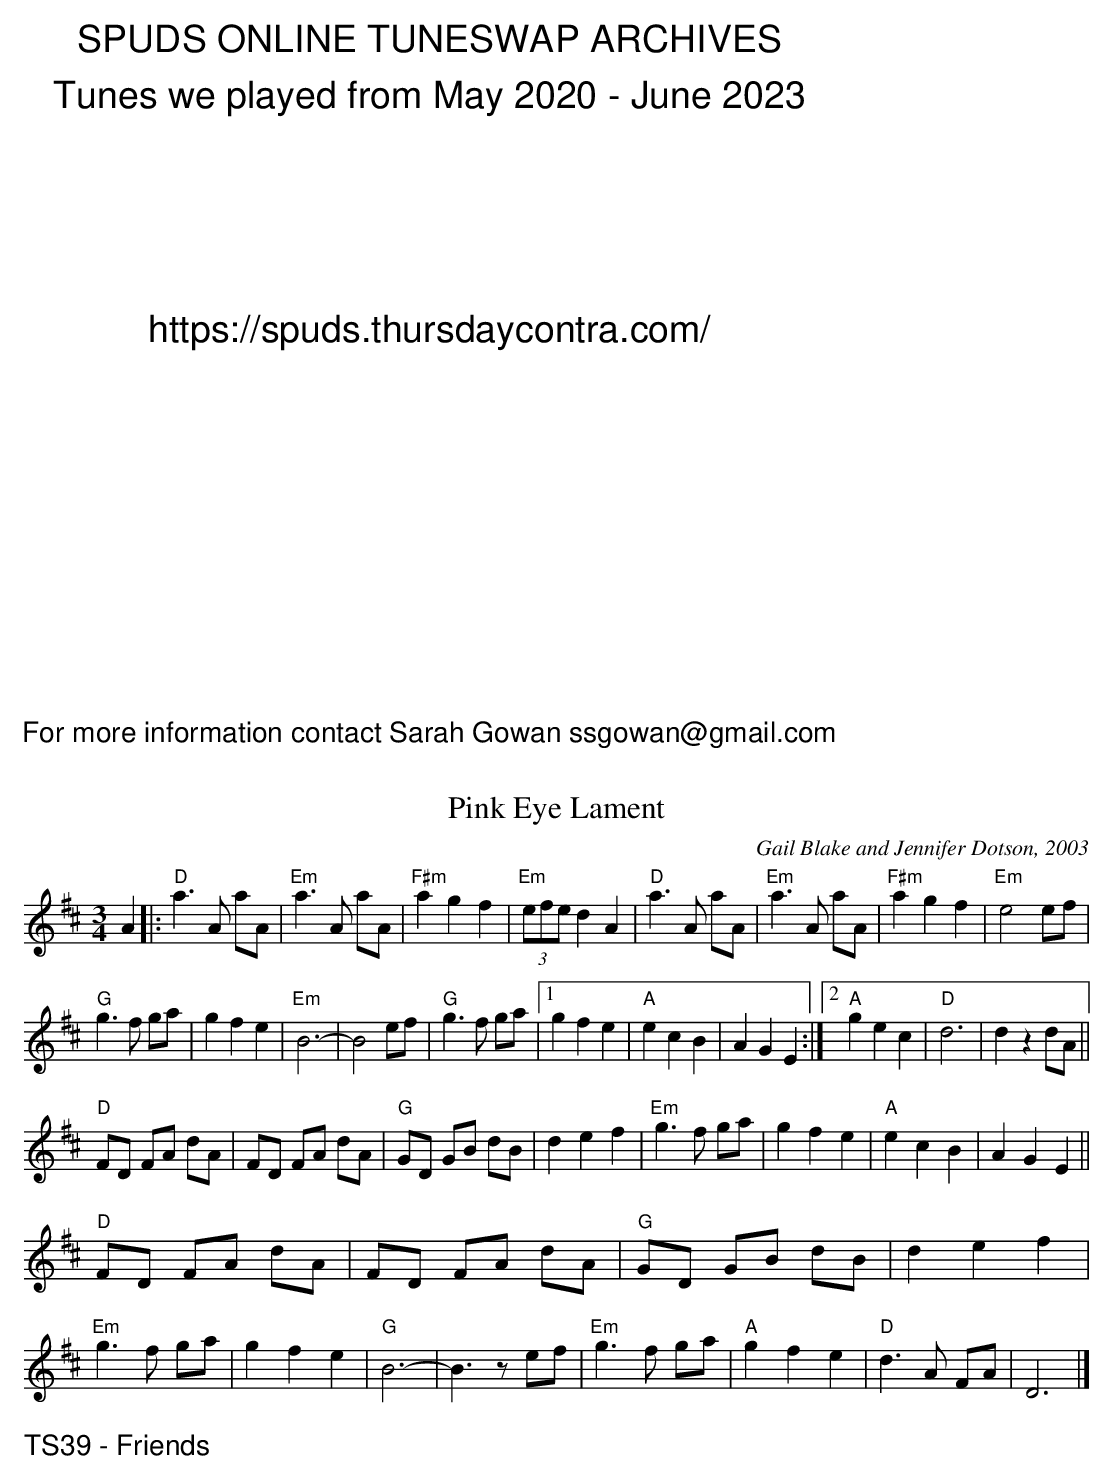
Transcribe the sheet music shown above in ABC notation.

X:1
T:Pink Eye Lament
C:Gail Blake and Jennifer Dotson, 2003
L:1/8
M:3/4
K:D
A2|:"D"a3A aA|"Em"a3A aA|"F#m"a2g2f2|"Em"(3efe d2A2|\
"D"a3A aA|"Em"a3A aA|"F#m"a2g2f2|"Em"e4ef|
"G"g3f ga|g2f2e2|"Em"B6-|B4  ef|\
"G"g3f ga|1g2f2e2|"A"e2c2B2|A2G2E2:|2"A"g2e2c2|"D"d6|d2z2dA||
"D"FD FA dA|FD FA dA|"G"GD GB dB|d2e2f2|"Em"g3f ga|g2f2e2|"A"e2c2B2|A2G2E2||
"D"FD FA dA|FD FA dA|"G"GD GB dB|\
d2e2f2|"Em"g3f ga|g2f2e2|"G"B6-|B3 zef|\
"Em"g3f ga|"A"g2f2e2|"D"d3A FA|D6|]
